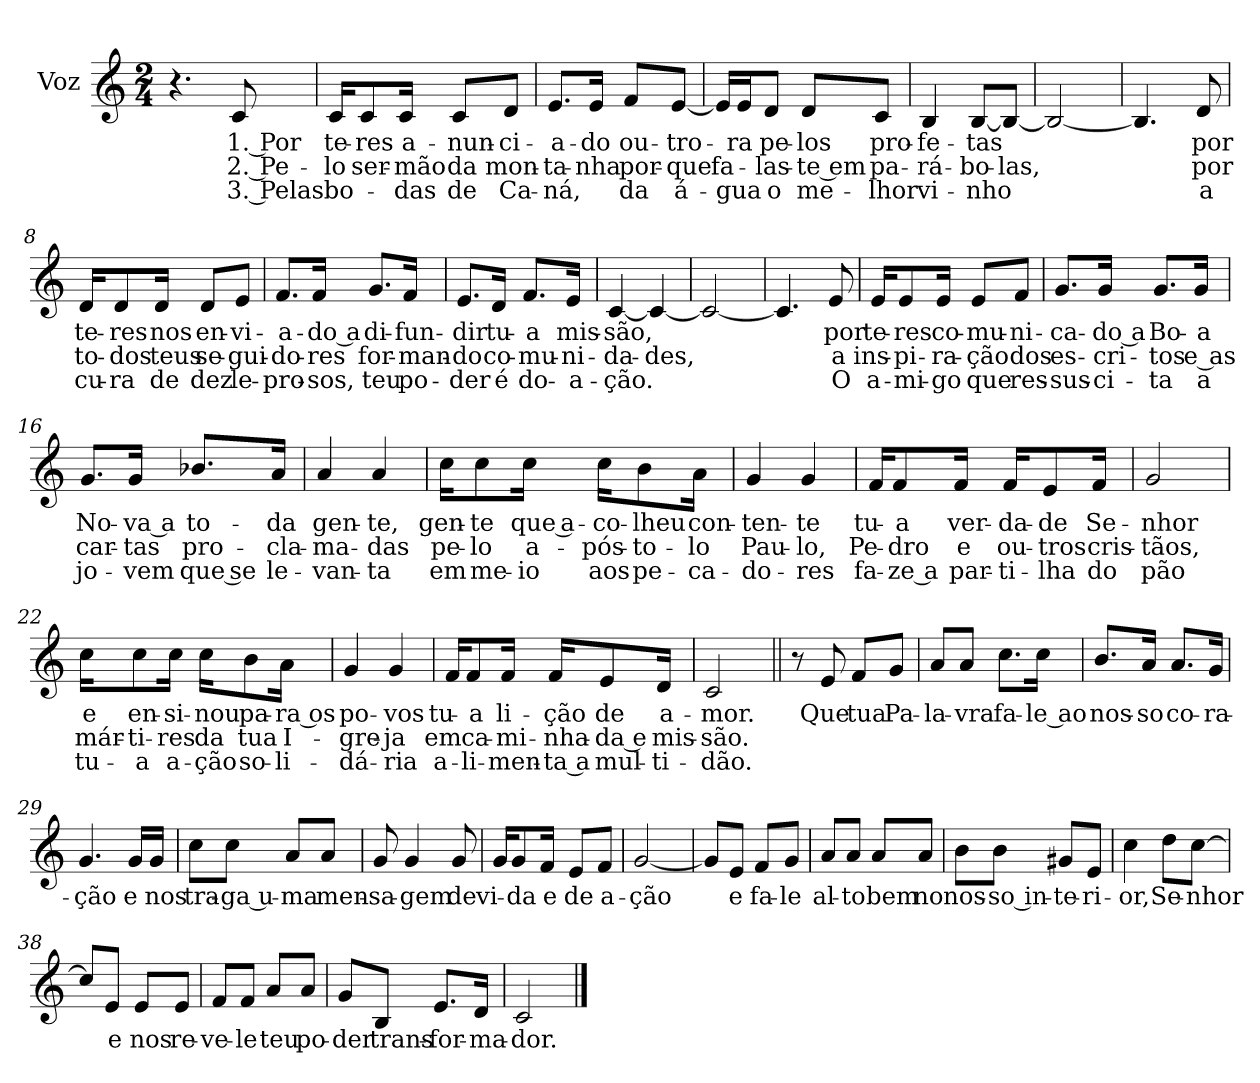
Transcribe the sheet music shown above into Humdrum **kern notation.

**kern	**text	**text	**text
*part1	*part1	*part1	*part1
*staff1	*staff1	*staff1	*staff1
*I"Voz	*	*	*
*I'Vo.	*	*	*
*clefG2	*	*	*
*k[]	*	*	*
*M2/4	*	*	*
*MM92	*	*	*
=1	=1	=1	=1
4.r	.	.	.
!	!LO:LY:b	!LO:LY:b	!LO:LY:b
8c/	1. Por	2. Pe-	3. Pelas
=2	=2	=2	=2
!	!LO:LY:b	!LO:LY:b	!LO:LY:b
16c/KL	te-	lo	bo-
!	!LO:LY:b	!LO:LY:b	!
8c/	-res	ser-	.
!	!LO:LY:b	!LO:LY:b	!LO:LY:b
16c/Jk	a-	-mão	-das
!	!LO:LY:b	!LO:LY:b	!LO:LY:b
8c/L	-nun-	da	de
!	!LO:LY:b	!LO:LY:b	!LO:LY:b
8d/J	-ci-	mon-	Ca-
=3	=3	=3	=3
!	!LO:LY:b	!LO:LY:b	!LO:LY:b
8.e/L	-a-	-ta-	-ná,
!	!LO:LY:b	!LO:LY:b	!
16e/Jk	-do	-nha	.
!	!LO:LY:b	!LO:LY:b	!LO:LY:b
8f/L	ou-	por-	da
!	!LO:LY:b	!LO:LY:b	!LO:LY:b
[8e/J	-tro-	-que	á-
=4	=4	=4	=4
!	!	!LO:LY:b	!
16e/LL]	.	fa-	.
!	!LO:LY:b	!	!LO:LY:b
16e/J	-ra	.	-gua
!	!LO:LY:b	!LO:LY:b	!LO:LY:b
8d/J	pe-	-las-	o
!	!LO:LY:b	!LO:LY:b	!LO:LY:b
8d/L	-los	-te em	me-
!	!LO:LY:b	!LO:LY:b	!LO:LY:b
8c/J	pro-	pa-	-lhor
=5	=5	=5	=5
!	!LO:LY:b	!LO:LY:b	!LO:LY:b
4B/	-fe-	-rá-	vi-
!	!LO:LY:b	!LO:LY:b	!LO:LY:b
[8B/L	-tas	-bo-	-nho
!	!	!LO:LY:b	!
8B/J_	.	-las,	.
=6	=6	=6	=6
2B/_	.	.	.
=7	=7	=7	=7
4.B/]	.	.	.
!	!LO:LY:b	!LO:LY:b	!LO:LY:b
8d/	por	por	a
!!LO:LB:g=z
=8	=8	=8	=8
!	!LO:LY:b	!LO:LY:b	!LO:LY:b
16d/KL	te-	to-	cu-
!	!LO:LY:b	!LO:LY:b	!LO:LY:b
8d/	-res	-dos	-ra
!	!LO:LY:b	!LO:LY:b	!LO:LY:b
16d/Jk	nos	teus	de
!	!LO:LY:b	!LO:LY:b	!LO:LY:b
8d/L	en-	se-	dez
!	!LO:LY:b	!LO:LY:b	!LO:LY:b
8e/J	-vi-	-gui-	le-
=9	=9	=9	=9
!	!LO:LY:b	!LO:LY:b	!LO:LY:b
8.f/L	-a-	-do-	-pro-
!	!LO:LY:b	!LO:LY:b	!LO:LY:b
16f/Jk	-do a	-res	-sos,
!	!LO:LY:b	!LO:LY:b	!LO:LY:b
8.g/L	di-	for-	teu
!	!LO:LY:b	!LO:LY:b	!LO:LY:b
16f/Jk	-fun-	-man-	po-
=10	=10	=10	=10
!	!LO:LY:b	!LO:LY:b	!LO:LY:b
8.e/L	-dir	-do	-der
!	!LO:LY:b	!LO:LY:b	!LO:LY:b
16d/Jk	tu-	co-	é
!	!LO:LY:b	!LO:LY:b	!LO:LY:b
8.f/L	-a	-mu-	do-
!	!LO:LY:b	!LO:LY:b	!LO:LY:b
16e/Jk	mis-	-ni-	-a-
=11	=11	=11	=11
!	!LO:LY:b	!LO:LY:b	!LO:LY:b
[4c/	-são,	-da-	-ção.
!	!	!LO:LY:b	!
4c/_	.	-des,	.
=12	=12	=12	=12
2c/_	.	.	.
=13	=13	=13	=13
4.c/]	.	.	.
!	!LO:LY:b	!LO:LY:b	!LO:LY:b
8e/	por	a	O
=14	=14	=14	=14
!	!LO:LY:b	!LO:LY:b	!LO:LY:b
16e/KL	te-	ins-	a-
!	!LO:LY:b	!LO:LY:b	!LO:LY:b
8e/	-res	-pi-	-mi-
!	!LO:LY:b	!LO:LY:b	!LO:LY:b
16e/Jk	co-	-ra-	-go
!	!LO:LY:b	!LO:LY:b	!LO:LY:b
8e/L	-mu-	-ção	que
!	!LO:LY:b	!LO:LY:b	!LO:LY:b
8f/J	-ni-	dos	res-
!!LO:LB:g=z
=15	=15	=15	=15
!	!LO:LY:b	!LO:LY:b	!LO:LY:b
8.g/L	-ca-	es-	-sus-
!	!LO:LY:b	!LO:LY:b	!LO:LY:b
16g/Jk	-do a	-cri-	-ci-
!	!LO:LY:b	!LO:LY:b	!LO:LY:b
8.g/L	Bo-	-tos	-ta
!	!LO:LY:b	!LO:LY:b	!LO:LY:b
16g/Jk	-a	e as	a
=16	=16	=16	=16
!	!LO:LY:b	!LO:LY:b	!LO:LY:b
8.g/L	No-	car-	jo-
!	!LO:LY:b	!LO:LY:b	!LO:LY:b
16g/Jk	-va a	-tas	-vem
!	!LO:LY:b	!LO:LY:b	!LO:LY:b
8.b-X/L	to-	pro-	que se
!	!LO:LY:b	!LO:LY:b	!LO:LY:b
16a/Jk	-da	-cla-	le-
=17	=17	=17	=17
!	!LO:LY:b	!LO:LY:b	!LO:LY:b
4a/	gen-	-ma-	-van-
!	!LO:LY:b	!LO:LY:b	!LO:LY:b
4a/	-te,	-das	-ta
=18	=18	=18	=18
!	!LO:LY:b	!LO:LY:b	!LO:LY:b
16cc\KL	gen-	pe-	em
!	!LO:LY:b	!LO:LY:b	!LO:LY:b
8cc\	-te	-lo	me-
!	!LO:LY:b	!LO:LY:b	!LO:LY:b
16cc\Jk	que a-	a-	-io
!	!LO:LY:b	!LO:LY:b	!LO:LY:b
16cc\KL	-co-	-pós-	aos
!	!LO:LY:b	!LO:LY:b	!LO:LY:b
8b\	-lheu	-to-	pe-
!	!LO:LY:b	!LO:LY:b	!LO:LY:b
16a\Jk	con-	-lo	-ca-
=19	=19	=19	=19
!	!LO:LY:b	!LO:LY:b	!LO:LY:b
4g/	-ten-	Pau-	-do-
!	!LO:LY:b	!LO:LY:b	!LO:LY:b
4g/	-te	-lo,	-res
!!LO:LB:g=z
=20	=20	=20	=20
!	!LO:LY:b	!LO:LY:b	!LO:LY:b
16f/KL	tu-	Pe-	fa-
!	!LO:LY:b	!LO:LY:b	!LO:LY:b
8f/	-a	-dro	-ze a
!	!LO:LY:b	!LO:LY:b	!LO:LY:b
16f/Jk	ver-	e	par-
!	!LO:LY:b	!LO:LY:b	!LO:LY:b
16f/KL	-da-	ou-	-ti-
!	!LO:LY:b	!LO:LY:b	!LO:LY:b
8e/	-de	-tros	-lha
!	!LO:LY:b	!LO:LY:b	!LO:LY:b
16f/Jk	Se-	cris-	do
=21	=21	=21	=21
!	!LO:LY:b	!LO:LY:b	!LO:LY:b
2g/	-nhor	-tãos,	pão
=22	=22	=22	=22
!	!LO:LY:b	!LO:LY:b	!LO:LY:b
16cc\KL	e	már-	tu-
!	!LO:LY:b	!LO:LY:b	!LO:LY:b
8cc\	en-	-ti-	-a
!	!LO:LY:b	!LO:LY:b	!LO:LY:b
16cc\Jk	-si-	-res	a-
!	!LO:LY:b	!LO:LY:b	!LO:LY:b
16cc\KL	-nou	da	-ção
!	!LO:LY:b	!LO:LY:b	!LO:LY:b
8b\	pa-	tua	so-
!	!LO:LY:b	!LO:LY:b	!LO:LY:b
16a\Jk	-ra os	I-	-li-
=23	=23	=23	=23
!	!LO:LY:b	!LO:LY:b	!LO:LY:b
4g/	po-	-gre-	-dá-
!	!LO:LY:b	!LO:LY:b	!LO:LY:b
4g/	-vos	-ja	-ria
=24	=24	=24	=24
!	!LO:LY:b	!LO:LY:b	!LO:LY:b
16f/KL	tu-	em	a-
!	!LO:LY:b	!LO:LY:b	!LO:LY:b
8f/	-a	ca-	-li-
!	!LO:LY:b	!LO:LY:b	!LO:LY:b
16f/Jk	li-	-mi-	-men-
!	!LO:LY:b	!LO:LY:b	!LO:LY:b
16f/KL	-ção	-nha-	-ta a
!	!LO:LY:b	!LO:LY:b	!LO:LY:b
8e/	de	-da e	mul-
!	!LO:LY:b	!LO:LY:b	!LO:LY:b
16d/Jk	a-	mis-	-ti-
=25	=25	=25	=25
!	!LO:LY:b	!LO:LY:b	!LO:LY:b
2c/	-mor.	-são.	-dão.
!!LO:LB:g=z
=26||	=26||	=26||	=26||
8r	.	.	.
!	!LO:LY:b	!	!
8e/	Que	.	.
!	!LO:LY:b	!	!
8f/L	tua	.	.
!	!LO:LY:b	!	!
8g/J	Pa-	.	.
=27	=27	=27	=27
!	!LO:LY:b	!	!
8a/L	-la-	.	.
!	!LO:LY:b	!	!
8a/J	-vra	.	.
!	!LO:LY:b	!	!
8.cc\L	fa-	.	.
!	!LO:LY:b	!	!
16cc\Jk	-le ao	.	.
=28	=28	=28	=28
!	!LO:LY:b	!	!
8.b/L	nos-	.	.
!	!LO:LY:b	!	!
16a/Jk	-so	.	.
!	!LO:LY:b	!	!
8.a/L	co-	.	.
!	!LO:LY:b	!	!
16g/Jk	-ra-	.	.
=29	=29	=29	=29
!	!LO:LY:b	!	!
4.g/	-ção	.	.
!	!LO:LY:b	!	!
16g/LL	e	.	.
!	!LO:LY:b	!	!
16g/JJ	nos	.	.
=30	=30	=30	=30
!	!LO:LY:b	!	!
8cc\L	tra-	.	.
!	!LO:LY:b	!	!
8cc\J	-ga u-	.	.
!	!LO:LY:b	!	!
8a/L	-ma	.	.
!	!LO:LY:b	!	!
8a/J	men-	.	.
!!LO:LB:g=z
=31	=31	=31	=31
!	!LO:LY:b	!	!
8g/	-sa-	.	.
!	!LO:LY:b	!	!
4g/	-gem	.	.
!	!LO:LY:b	!	!
8g/	de	.	.
=32	=32	=32	=32
!	!LO:LY:b	!	!
16g/KL	vi-	.	.
!	!LO:LY:b	!	!
8g/	-da	.	.
!	!LO:LY:b	!	!
16f/Jk	e	.	.
!	!LO:LY:b	!	!
8e/L	de	.	.
!	!LO:LY:b	!	!
8f/J	a-	.	.
=33	=33	=33	=33
!	!LO:LY:b	!	!
[2g/	-ção	.	.
=34	=34	=34	=34
8g/L]	.	.	.
!	!LO:LY:b	!	!
8e/J	e	.	.
!	!LO:LY:b	!	!
8f/L	fa-	.	.
!	!LO:LY:b	!	!
8g/J	-le	.	.
=35	=35	=35	=35
!	!LO:LY:b	!	!
8a/L	al-	.	.
!	!LO:LY:b	!	!
8a/J	-to	.	.
!	!LO:LY:b	!	!
8a/L	bem	.	.
!	!LO:LY:b	!	!
8a/J	no	.	.
!!LO:LB:g=z
=36	=36	=36	=36
!	!LO:LY:b	!	!
8b\L	nos-	.	.
!	!LO:LY:b	!	!
8b\J	-so in-	.	.
!	!LO:LY:b	!	!
8g#X/L	-te-	.	.
!	!LO:LY:b	!	!
8e/J	-ri-	.	.
=37	=37	=37	=37
!	!LO:LY:b	!	!
4cc\	-or,	.	.
!	!LO:LY:b	!	!
8dd\L	Se-	.	.
!	!LO:LY:b	!	!
[8cc\J	-nhor	.	.
=38	=38	=38	=38
8cc/L]	.	.	.
!	!LO:LY:b	!	!
8e/J	e	.	.
!	!LO:LY:b	!	!
8e/L	nos	.	.
!	!LO:LY:b	!	!
8e/J	re-	.	.
=39	=39	=39	=39
!	!LO:LY:b	!	!
8f/L	-ve-	.	.
!	!LO:LY:b	!	!
8f/J	-le	.	.
!	!LO:LY:b	!	!
8a/L	teu	.	.
!	!LO:LY:b	!	!
8a/J	po-	.	.
=40	=40	=40	=40
!	!LO:LY:b	!	!
8g/L	-der	.	.
!	!LO:LY:b	!	!
8B/J	trans-	.	.
!	!LO:LY:b	!	!
8.e/L	-for-	.	.
!	!LO:LY:b	!	!
16d/Jk	-ma-	.	.
=41	=41	=41	=41
!	!LO:LY:b	!	!
2c/	-dor.	.	.
==	==	==	==
*-	*-	*-	*-
